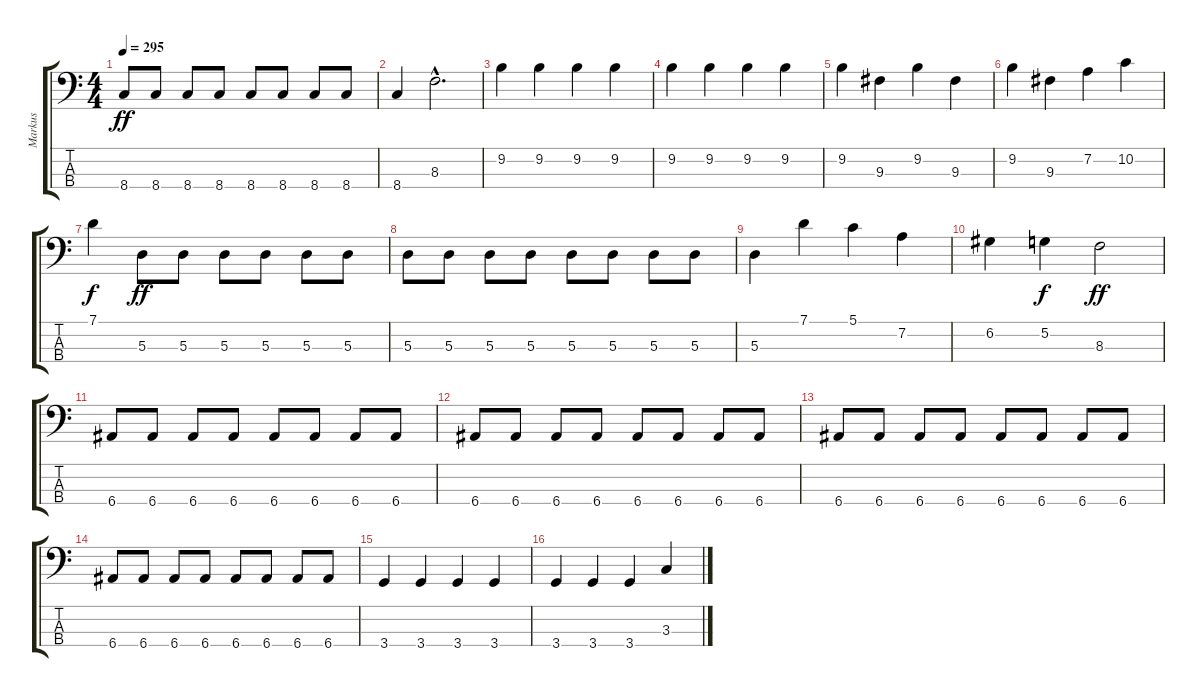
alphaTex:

\track ("Markus" "Markus") {instrument electricbassfinger}
\staff {score tabs}
\tuning (G2 D2 A1 E1) {hide}
\ts (4 4)
\tempo 295
\clef f4
\ks c
8.4.8{dy ff} 8.4.8 8.4.8 8.4.8 8.4.8 8.4.8 8.4.8 8.4.8 |
8.4.4 8.3{hac}.2{d} |
9.2.4 9.2.4 9.2.4 9.2.4 |
9.2.4 9.2.4 9.2.4 9.2.4 |
9.2.4 9.3.4 9.2.4 9.3.4 |
9.2.4 9.3.4 7.2.4 10.2.4 |
7.1.4{dy f} 5.3.8{dy ff} 5.3.8 5.3.8 5.3.8 5.3.8 5.3.8 |
5.3.8 5.3.8 5.3.8 5.3.8 5.3.8 5.3.8 5.3.8 5.3.8 |
5.3.4 7.1.4 5.1.4 7.2.4 |
6.2.4 5.2.4{dy f} 8.3.2{dy ff} |
6.4.8 6.4.8 6.4.8 6.4.8 6.4.8 6.4.8 6.4.8 6.4.8 |
6.4.8 6.4.8 6.4.8 6.4.8 6.4.8 6.4.8 6.4.8 6.4.8 |
6.4.8 6.4.8 6.4.8 6.4.8 6.4.8 6.4.8 6.4.8 6.4.8 |
6.4.8 6.4.8 6.4.8 6.4.8 6.4.8 6.4.8 6.4.8 6.4.8 |
3.4.4 3.4.4 3.4.4 3.4.4 |
3.4.4 3.4.4 3.4.4 3.3.4
